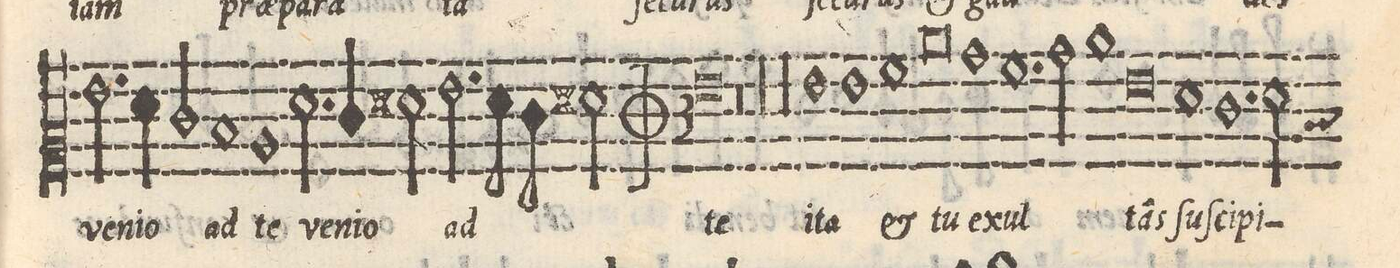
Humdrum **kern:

**kern	**text
*I"Altus	*
*clefC2	*
*k[]	*
*met(C|)	*
*M2/1	*
2.g\	ve-
=54-	=54-
4f\	-ni-
2e/	-o
1d/	ad
=55-	=55-
1c/	te
2.f\	ve-
4e/	-ni-
=56-	=56-
2f#X\	-o
2.g\	ad
8f#\	.
8e\	.
2f#\	.
=57-	=57-
*M3/1	*
*met(O|)	*
0g\	te
1ryy	.
=58-	=58-
0.r	.
=59-	=59-
00.r	.
=60-	=60-
=61-	=61-
00.r	.
=62-	=62-
=63-	=63-
1g\	i-
1g\	-ta
1a\	et
=64-	=64-
0cc\	tu
1b\	e-
=65-	=65-
1.a\	-xul-
2b\	.
1cc\	.
=66-	=66-
0g\	-ta(n)s
1f\	ſuſ-
=67-	=67-
1.e\	-ci-
2f\	-pi-
*custos:d	*
*-	*-
